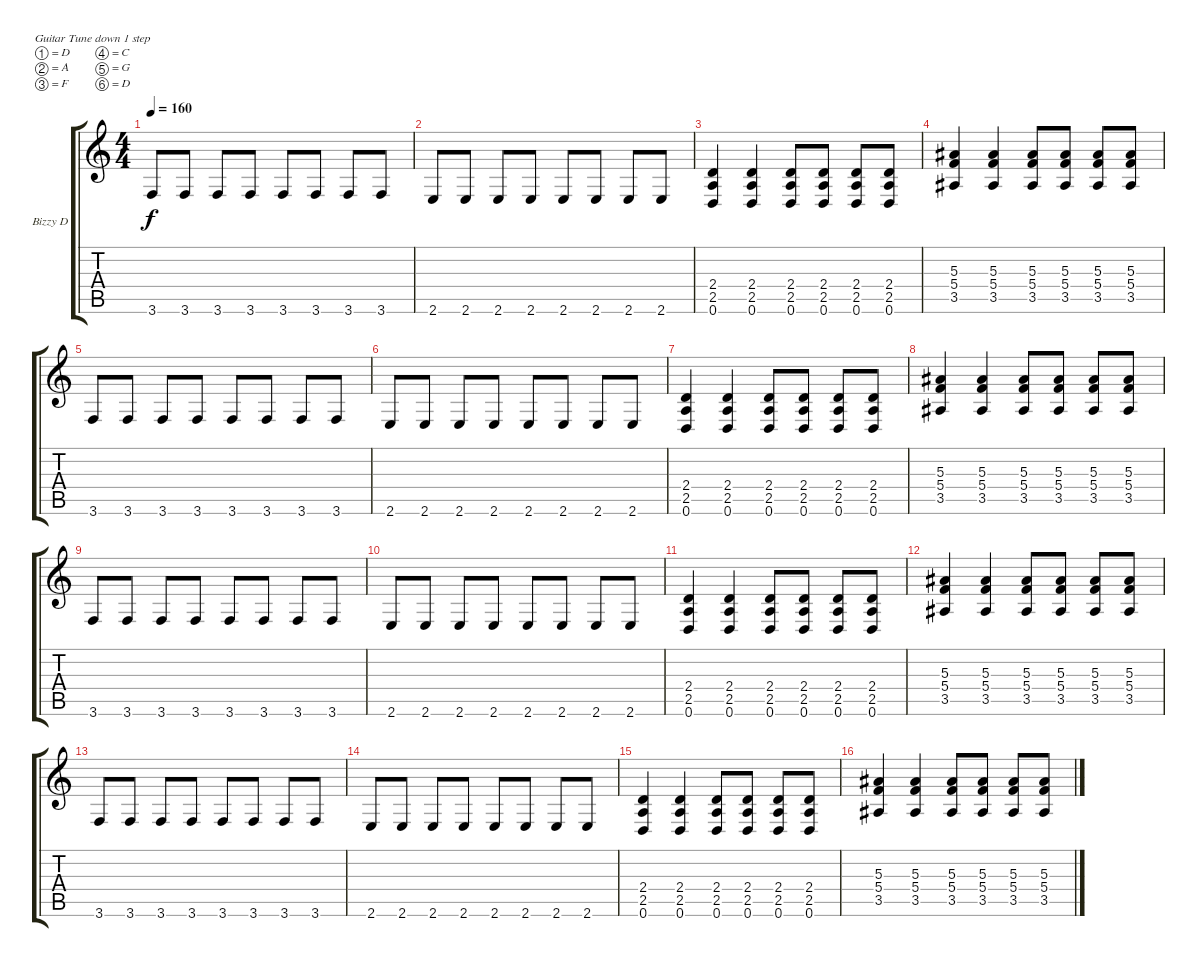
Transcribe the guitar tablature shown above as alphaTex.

\defaultSystemsLayout 4
\bracketExtendMode groupsimilarinstruments
\firstSystemTrackNameOrientation horizontal
\otherSystemsTrackNameOrientation horizontal
\track ("Deryck Whibley" "Bizzy D") {instrument distortionguitar}
\staff {score tabs}
\tuning (D4 A3 F3 C3 G2 D2)
\ts (4 4)
\tempo 160
\clef g2
\ks c
3.6.8{dy f} 3.6.8 3.6.8 3.6.8 3.6.8 3.6.8 3.6.8 3.6.8 |
2.6.8 2.6.8 2.6.8 2.6.8 2.6.8 2.6.8 2.6.8 2.6.8 |
(2.4 2.5 0.6).4 (2.4 2.5 0.6).4 (2.4 2.5 0.6).8 (2.4 2.5 0.6).8 (2.4 2.5 0.6).8 (2.4 2.5 0.6).8 |
(5.3 5.4 3.5).4 (5.3 5.4 3.5).4 (5.3 5.4 3.5).8 (5.3 5.4 3.5).8 (5.3 5.4 3.5).8 (5.3 5.4 3.5).8 |
3.6.8 3.6.8 3.6.8 3.6.8 3.6.8 3.6.8 3.6.8 3.6.8 |
2.6.8 2.6.8 2.6.8 2.6.8 2.6.8 2.6.8 2.6.8 2.6.8 |
(2.4 2.5 0.6).4 (2.4 2.5 0.6).4 (2.4 2.5 0.6).8 (2.4 2.5 0.6).8 (2.4 2.5 0.6).8 (2.4 2.5 0.6).8 |
(5.3 5.4 3.5).4 (5.3 5.4 3.5).4 (5.3 5.4 3.5).8 (5.3 5.4 3.5).8 (5.3 5.4 3.5).8 (5.3 5.4 3.5).8 |
3.6.8 3.6.8 3.6.8 3.6.8 3.6.8 3.6.8 3.6.8 3.6.8 |
2.6.8 2.6.8 2.6.8 2.6.8 2.6.8 2.6.8 2.6.8 2.6.8 |
(2.4 2.5 0.6).4 (2.4 2.5 0.6).4 (2.4 2.5 0.6).8 (2.4 2.5 0.6).8 (2.4 2.5 0.6).8 (2.4 2.5 0.6).8 |
(5.3 5.4 3.5).4 (5.3 5.4 3.5).4 (5.3 5.4 3.5).8 (5.3 5.4 3.5).8 (5.3 5.4 3.5).8 (5.3 5.4 3.5).8 |
3.6.8 3.6.8 3.6.8 3.6.8 3.6.8 3.6.8 3.6.8 3.6.8 |
2.6.8 2.6.8 2.6.8 2.6.8 2.6.8 2.6.8 2.6.8 2.6.8 |
(2.4 2.5 0.6).4 (2.4 2.5 0.6).4 (2.4 2.5 0.6).8 (2.4 2.5 0.6).8 (2.4 2.5 0.6).8 (2.4 2.5 0.6).8 |
(5.3 5.4 3.5).4 (5.3 5.4 3.5).4 (5.3 5.4 3.5).8 (5.3 5.4 3.5).8 (5.3 5.4 3.5).8 (5.3 5.4 3.5).8
